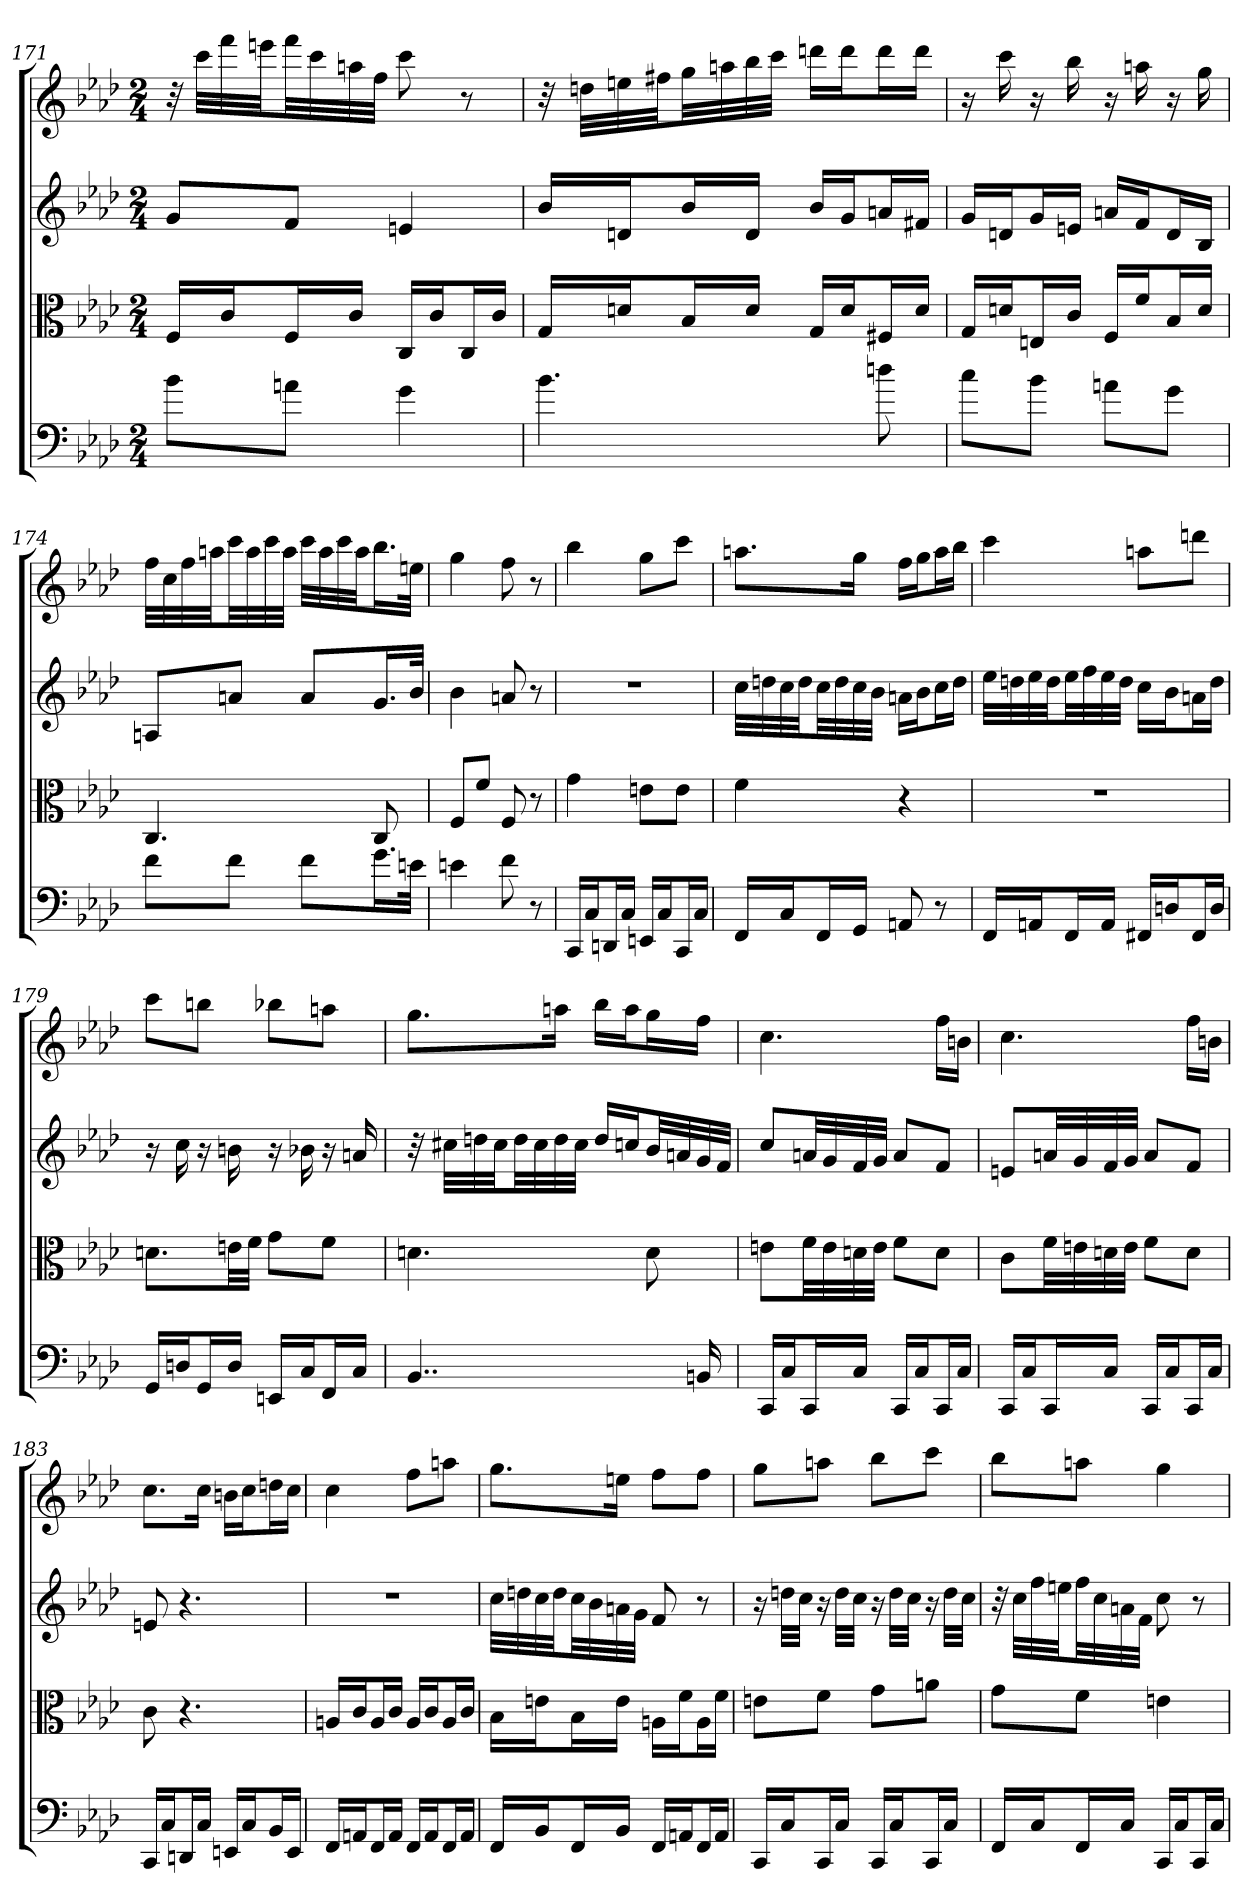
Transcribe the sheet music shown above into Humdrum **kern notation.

**kern	**kern	**kern	**kern
*part4	*part3	*part2	*part1
*staff4	*staff3	*staff2	*staff1
*clefF4	*clefC3	*	*
*k[b-e-a-d-]	*k[b-e-a-d-]	*k[b-e-a-d-]	*k[b-e-a-d-]
*f:	*f:	*f:	*f:
*M2/4	*M2/4	*M2/4	*M2/4
=171	=171	=171	=171
8b-\L	16F/LL	8gL	32r
.	.	.	32cccLLL
.	16c/J	.	32fff
.	.	.	32eeenJJ
8an\J	16F/L	8fJ	32fffLL
.	.	.	32ccc
.	16c/JJ	.	32aan
.	.	.	32ffJJJ
4g	16C/LL	4en	8ccc
.	16c/J	.	.
.	16C/L	.	8r
.	16c/JJ	.	.
=172	=172	=172	=172
4.b-	16G/LL	16b-LL	32r
.	.	.	32ddnLLL
.	16dn/J	16dnJ	32een
.	.	.	32ff#XJJ
.	16B-/L	16b-L	32ggLL
.	.	.	32aan
.	16d/JJ	16dJJ	32bb-
.	.	.	32cccJJJ
.	16G/LL	16b-LL	16dddnLL
.	16d/J	16gJ	16dddJ
8ddn	16F#X/L	16anL	16dddL
.	16d/JJ	16f#XJJ	16dddJJ
=173	=173	=173	=173
8cc\L	16G/LL	16gLL	16r
.	16dn/J	16dnJ	16ccc
8b-\J	16En/L	16gL	16r
.	16c/JJ	16enJJ	16bb-
8an\L	16F/LL	16anLL	16r
.	16f/J	16fJ	16aan
8g\J	16B-/L	16dL	16r
.	16d/JJ	16B-JJ	16gg
=174	=174	=174	=174
8f\L	4.C	8AnL	32ffLLL
.	.	.	32cc
.	.	.	32ff
.	.	.	32aanJJ
8f\J	.	8anJ	32cccLL
.	.	.	32aa
.	.	.	32ccc
.	.	.	32aaJJJ
8f\L	.	8aL	32cccLLL
.	.	.	32aa
.	.	.	32ccc
.	.	.	32aaJJ
16.g\L	8C	16.gL	16.bb-L
32en\JJk	.	32b-JJk	32eenJJk
=175	=175	=175	=175
4en	8F/L	4b-	4gg
.	8f/J	.	.
8f	8F	8an	8ff
8r	8r	8r	8r
=176	=176	=176	=176
16CC/LL	4g	2r	4bb-
16C/J	.	.	.
16DDn/L	.	.	.
16C/JJ	.	.	.
16EEn/LL	8en\L	.	8ggL
16C/J	.	.	.
16CC/L	8e\J	.	8cccJ
16C/JJ	.	.	.
=177	=177	=177	=177
16FF/LL	4f	32ccLLL	8.aanL
.	.	32ddn	.
16C/J	.	32cc	.
.	.	32ddJJ	.
16FF/L	.	32ccLL	.
.	.	32dd	.
16GG/JJ	.	32cc	16ggJk
.	.	32b-JJJ	.
8AAn	4r	16anLL	16ffLL
.	.	16b-J	16ggJ
8r	.	16ccL	16aaL
.	.	16ddJJ	16bb-JJ
=178	=178	=178	=178
16FF/LL	2r	32ee-LLL	4ccc
.	.	32ddn	.
16AAn/J	.	32ee-	.
.	.	32ddJJ	.
16FF/L	.	32ee-LL	.
.	.	32ff	.
16AA/JJ	.	32ee-	.
.	.	32ddJJJ	.
16FF#X/LL	.	16ccLL	8aanL
16Dn/J	.	16b-J	.
16FF#/L	.	16anL	8dddnJ
16D/JJ	.	16ddJJ	.
=179	=179	=179	=179
16GG/LL	8.dn\L	16r	8cccL
16Dn/J	.	16cc	.
16GG/L	.	16r	8bbnJ
16D/JJ	32en\LL	16bn	.
.	32f\JJJ	.	.
16EEn/LL	8g\L	16r	8bb-XL
16C/J	.	16b-X	.
16FF/L	8f\J	16r	8aanJ
16C/JJ	.	16an	.
=180	=180	=180	=180
4..BB-	4.dn	32r	8.ggL
.	.	32cc#XLLL	.
.	.	32ddn	.
.	.	32cc#JJ	.
.	.	32ddLL	.
.	.	32cc#	.
.	.	32dd	16aanJk
.	.	32cc#JJJ	.
.	.	16ddLL	16bb-LL
.	.	16ccnJ	16aaJ
.	8d	32b-LL	16ggL
.	.	32an	.
16BBn	.	32g	16ffJJ
.	.	32fJJJ	.
=181	=181	=181	=181
16CC/LL	8en\L	8ccL	4.cc
16C/J	.	.	.
16CC/L	32f\LL	32anLL	.
.	32e\	32g	.
16C/JJ	32dn\	32f	.
.	32e\JJJ	32gJJJ	.
16CC/LL	8f\L	8aL	.
16C/J	.	.	.
16CC/L	8d\J	8fJ	16ffLL
16C/JJ	.	.	16bnJJ
=182	=182	=182	=182
16CC/LL	8c\L	8enL	4.cc
16C/J	.	.	.
16CC/L	32f\LL	32anLL	.
.	32en\	32g	.
16C/JJ	32dn\	32f	.
.	32e\JJJ	32gJJJ	.
16CC/LL	8f\L	8aL	.
16C/J	.	.	.
16CC/L	8d\J	8fJ	16ffLL
16C/JJ	.	.	16bnJJ
=183	=183	=183	=183
16CC/LL	8c	8en	8.ccL
16C/J	.	.	.
16DDn/L	4.r	4.r	.
16C/JJ	.	.	16ccJk
16EEn/LL	.	.	16bnLL
16C/J	.	.	16ccJ
16BB-/L	.	.	16ddnL
16EE/JJ	.	.	16ccJJ
=184	=184	=184	=184
16FF/LL	16An/LL	2r	4cc
16AAn/J	16c/J	.	.
16FF/L	16A/L	.	.
16AA/JJ	16c/JJ	.	.
16FF/LL	16A/LL	.	8ffL
16AA/J	16c/J	.	.
16FF/L	16A/L	.	8aanJ
16AA/JJ	16c/JJ	.	.
=185	=185	=185	=185
16FF/LL	16B-\LL	32ccLLL	8.ggL
.	.	32ddn	.
16BB-/J	16en\J	32cc	.
.	.	32ddJJ	.
16FF/L	16B-\L	32ccLL	.
.	.	32b-	.
16BB-/JJ	16e\JJ	32an	16eenJk
.	.	32gJJJ	.
16FF/LL	16An\LL	8f	8ffL
16AAn/J	16f\J	.	.
16FF/L	16A\L	8r	8ffJ
16AA/JJ	16f\JJ	.	.
=186	=186	=186	=186
16CC/LL	8en\L	16r	8ggL
16C/J	.	32ddnLLL	.
.	.	32ccJJJ	.
16CC/L	8f\J	16r	8aanJ
16C/JJ	.	32ddLLL	.
.	.	32ccJJJ	.
16CC/LL	8g\L	16r	8bb-L
16C/J	.	32ddLLL	.
.	.	32ccJJJ	.
16CC/L	8an\J	16r	8cccJ
16C/JJ	.	32ddLLL	.
.	.	32ccJJJ	.
=187	=187	=187	=187
16FF/LL	8g\L	32r	8bb-L
.	.	32ccLLL	.
16C/J	.	32ff	.
.	.	32eenJJ	.
16FF/L	8f\J	32ffLL	8aanJ
.	.	32cc	.
16C/JJ	.	32an	.
.	.	32fJJJ	.
16CC/LL	4en	8cc	4gg
16C/J	.	.	.
16CC/L	.	8r	.
16C/JJ	.	.	.
=	=	=	=
*-	*-	*-	*-
